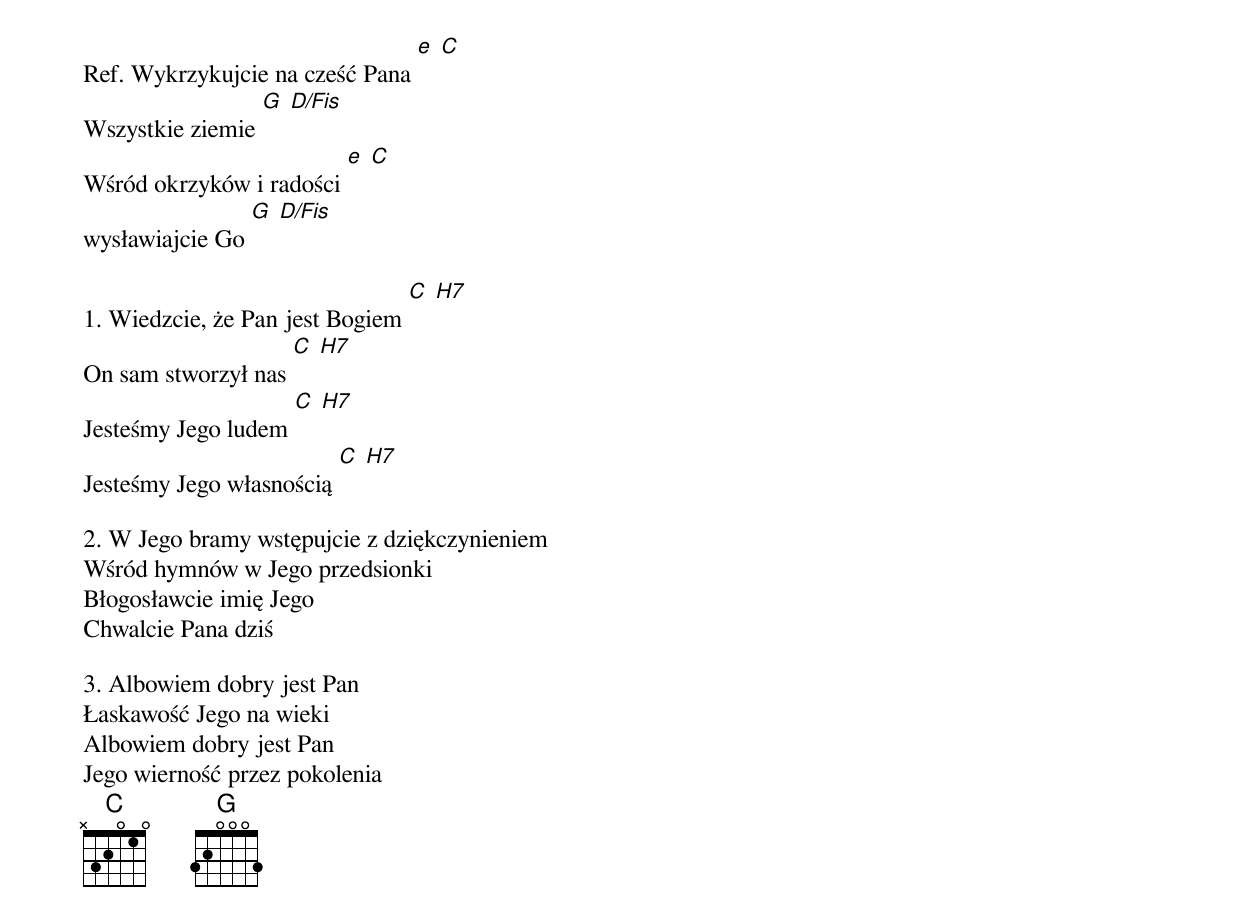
Ref. Wykrzykujcie na cześć Pana [e] [C]
Wszystkie ziemie [G] [D/Fis]
Wśród okrzyków i radości [e] [C]
wysławiajcie Go [G] [D/Fis]

1. Wiedzcie, że Pan jest Bogiem [C] [H7]
On sam stworzył nas [C] [H7]
Jesteśmy Jego ludem [C] [H7]
Jesteśmy Jego własnością [C] [H7]

2. W Jego bramy wstępujcie z dziękczynieniem
Wśród hymnów w Jego przedsionki
Błogosławcie imię Jego
Chwalcie Pana dziś

3. Albowiem dobry jest Pan
Łaskawość Jego na wieki
Albowiem dobry jest Pan
Jego wierność przez pokolenia
